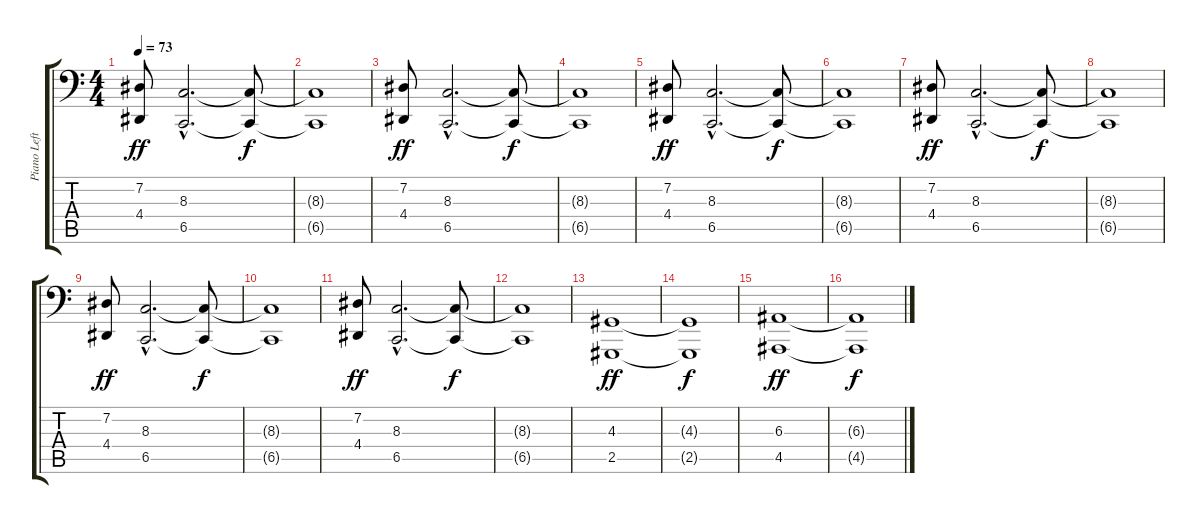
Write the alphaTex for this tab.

\track ("Piano Left" "Piano Left") {instrument acousticgrandpiano}
\staff {score tabs}
\tuning (Db3 Ab2 E2 B1 Gb1 Db1) {hide}
\ts (4 4)
\tempo 73
\clef f4
\ks c
(7.2 4.4).8{dy ff} (8.3{hac} 6.5{hac}).2{d} (8.3{t} 6.5{t}).8{dy f} |
(8.3{t} 6.5{t}).1 |
(7.2 4.4).8{dy ff} (8.3{hac} 6.5{hac}).2{d} (8.3{t} 6.5{t}).8{dy f} |
(8.3{t} 6.5{t}).1 |
(7.2 4.4).8{dy ff} (8.3{hac} 6.5{hac}).2{d} (8.3{t} 6.5{t}).8{dy f} |
(8.3{t} 6.5{t}).1 |
(7.2 4.4).8{dy ff} (8.3{hac} 6.5{hac}).2{d} (8.3{t} 6.5{t}).8{dy f} |
(8.3{t} 6.5{t}).1 |
(7.2 4.4).8{dy ff} (8.3{hac} 6.5{hac}).2{d} (8.3{t} 6.5{t}).8{dy f} |
(8.3{t} 6.5{t}).1 |
(7.2 4.4).8{dy ff} (8.3{hac} 6.5{hac}).2{d} (8.3{t} 6.5{t}).8{dy f} |
(8.3{t} 6.5{t}).1 |
(4.3 2.5).1{dy ff} |
(4.3{t} 2.5{t}).1{dy f} |
(6.3 4.5).1{dy ff} |
(6.3{t} 4.5{t}).1{dy f}
